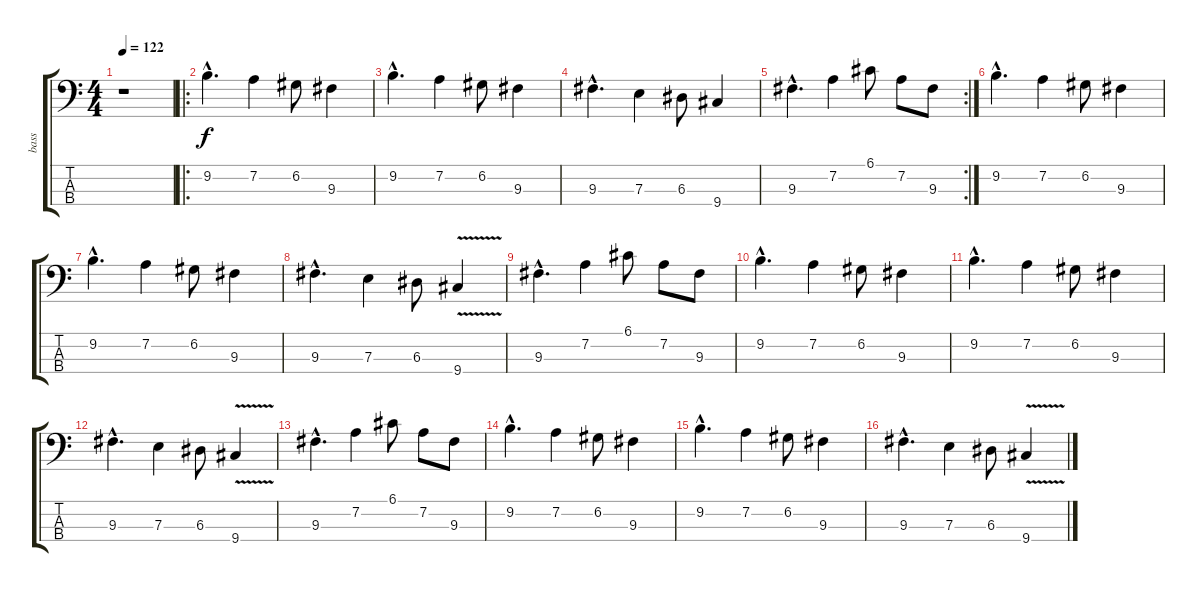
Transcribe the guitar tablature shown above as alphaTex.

\track ("bass" "bass") {instrument acousticbass}
\staff {score tabs}
\tuning (G2 D2 A1 E1) {hide}
\ts (4 4)
\tempo 122
\clef f4
\ks c
r.1{dy f instrument acousticbass} |
\ro
9.2{hac}.4{d} 7.2.4 6.2.8 9.3.4 |
9.2{hac}.4{d} 7.2.4 6.2.8 9.3.4 |
9.3{hac}.4{d} 7.3.4 6.3.8 9.4.4 |
\rc 2
9.3{hac}.4{d} 7.2.4 6.1.8 7.2.8 9.3.8 |
9.2{hac}.4{d} 7.2.4 6.2.8 9.3.4 |
9.2{hac}.4{d} 7.2.4 6.2.8 9.3.4 |
9.3{hac}.4{d} 7.3.4 6.3.8 9.4{v}.4 |
9.3{hac}.4{d} 7.2.4 6.1.8 7.2.8 9.3.8 |
9.2{hac}.4{d} 7.2.4 6.2.8 9.3.4 |
9.2{hac}.4{d} 7.2.4 6.2.8 9.3.4 |
9.3{hac}.4{d} 7.3.4 6.3.8 9.4{v}.4 |
9.3{hac}.4{d} 7.2.4 6.1.8 7.2.8 9.3.8 |
9.2{hac}.4{d} 7.2.4 6.2.8 9.3.4 |
9.2{hac}.4{d} 7.2.4 6.2.8 9.3.4 |
9.3{hac}.4{d} 7.3.4 6.3.8 9.4{v}.4
